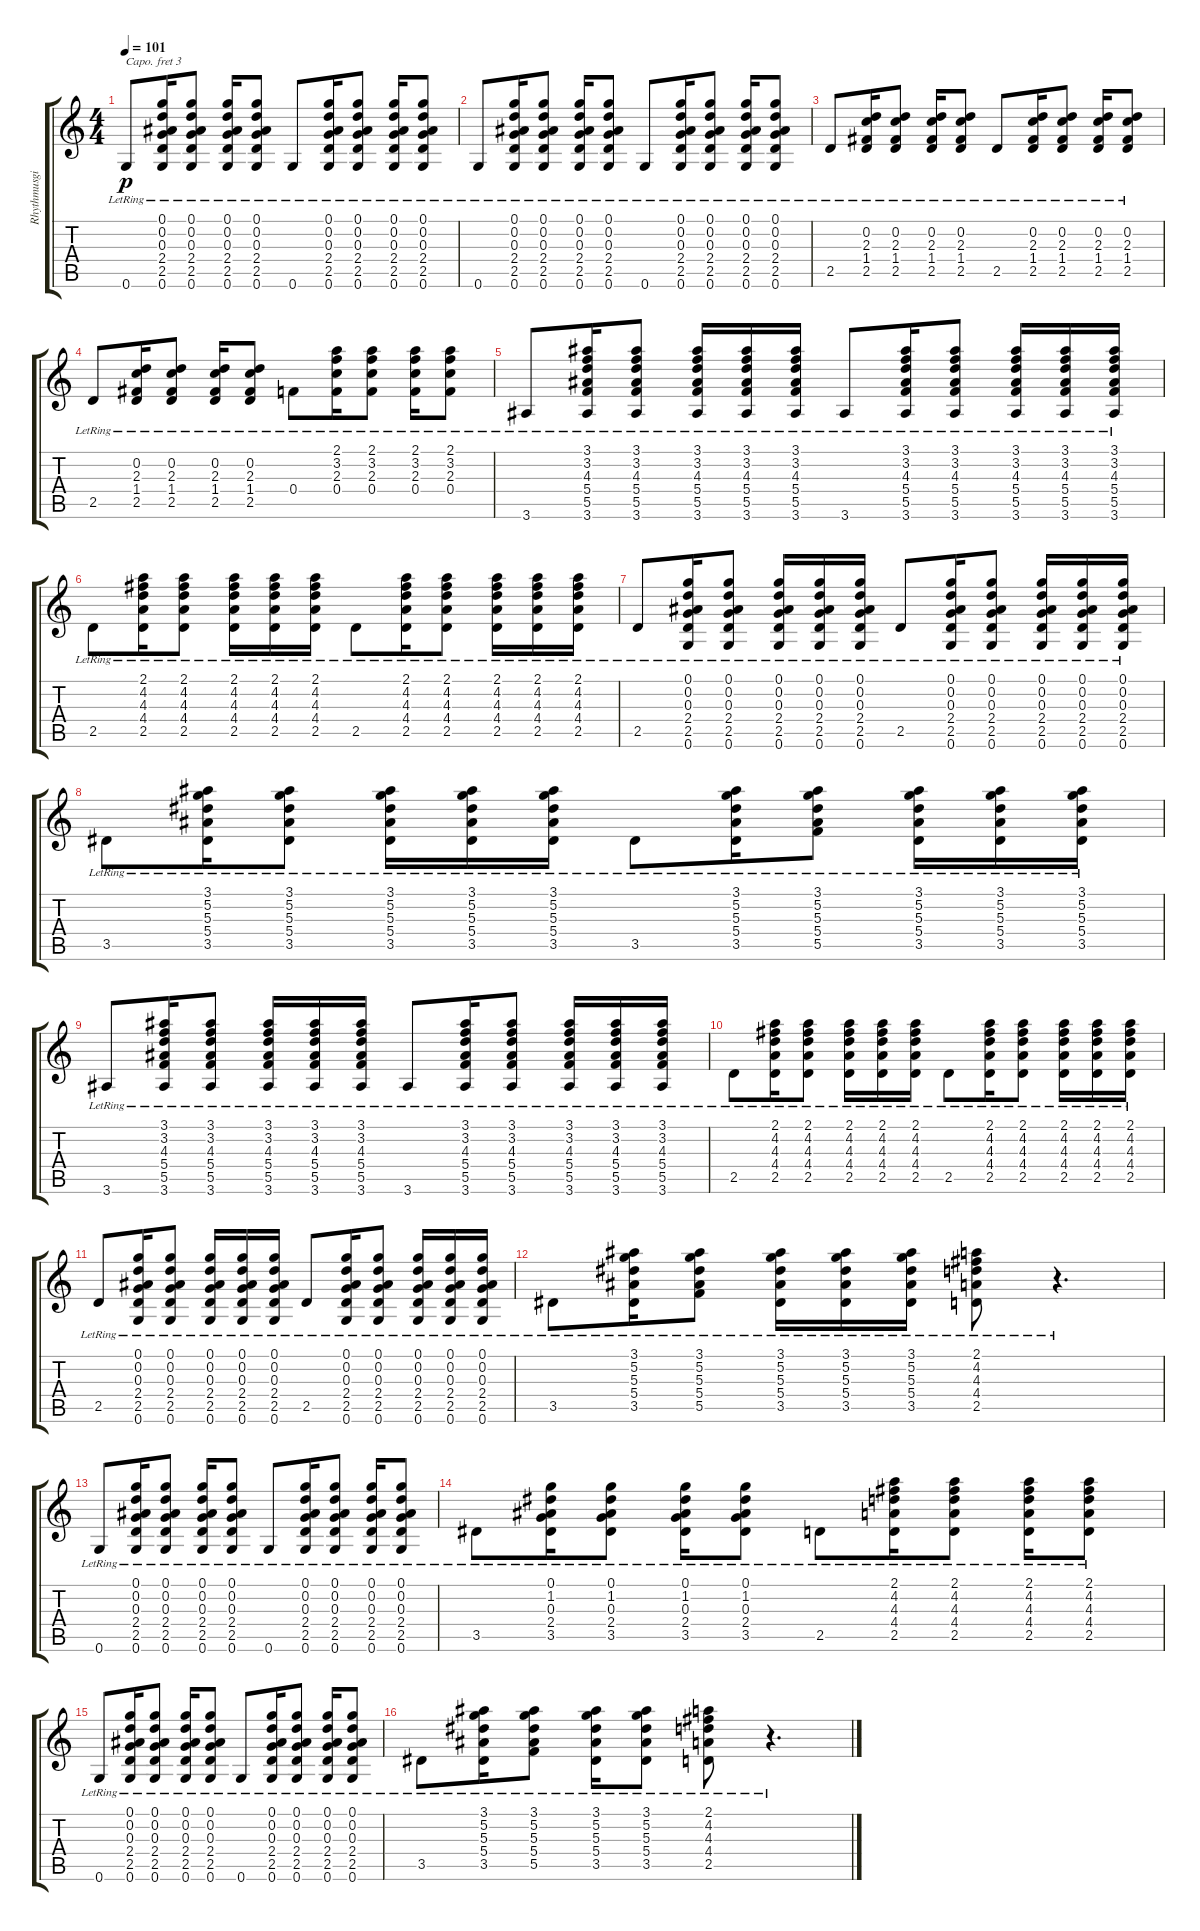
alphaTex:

\track ("Rhythmusgitarre" "Rhythmusgi") {instrument acousticguitarsteel}
\staff {score tabs}
\capo 3
\tuning (E4 B3 G3 D3 A2 E2) {hide}
\ts (4 4)
\tempo 101
\clef g2
\ks c
0.6{lr}.8{dy p} (0.1{lr} 0.2{lr} 0.3{lr} 2.4{lr} 2.5{lr} 0.6{lr}).16 (0.1{lr} 0.2{lr} 0.3{lr} 2.4{lr} 2.5{lr} 0.6{lr}).8 (0.1{lr} 0.2{lr} 0.3{lr} 2.4{lr} 2.5{lr} 0.6{lr}).16 (0.1{lr} 0.2{lr} 0.3{lr} 2.4{lr} 2.5{lr} 0.6{lr}).8 0.6{lr}.8 (0.1{lr} 0.2{lr} 0.3{lr} 2.4{lr} 2.5{lr} 0.6{lr}).16 (0.1{lr} 0.2{lr} 0.3{lr} 2.4{lr} 2.5{lr} 0.6{lr}).8 (0.1{lr} 0.2{lr} 0.3{lr} 2.4{lr} 2.5{lr} 0.6{lr}).16 (0.1{lr} 0.2{lr} 0.3{lr} 2.4{lr} 2.5{lr} 0.6{lr}).8 |
0.6{lr}.8 (0.1{lr} 0.2{lr} 0.3{lr} 2.4{lr} 2.5{lr} 0.6{lr}).16 (0.1{lr} 0.2{lr} 0.3{lr} 2.4{lr} 2.5{lr} 0.6{lr}).8 (0.1{lr} 0.2{lr} 0.3{lr} 2.4{lr} 2.5{lr} 0.6{lr}).16 (0.1{lr} 0.2{lr} 0.3{lr} 2.4{lr} 2.5{lr} 0.6{lr}).8 0.6{lr}.8 (0.1{lr} 0.2{lr} 0.3{lr} 2.4{lr} 2.5{lr} 0.6{lr}).16 (0.1{lr} 0.2{lr} 0.3{lr} 2.4{lr} 2.5{lr} 0.6{lr}).8 (0.1{lr} 0.2{lr} 0.3{lr} 2.4{lr} 2.5{lr} 0.6{lr}).16 (0.1{lr} 0.2{lr} 0.3{lr} 2.4{lr} 2.5{lr} 0.6{lr}).8 |
2.5{lr}.8 (0.2{lr} 2.3{lr} 1.4{lr} 2.5{lr}).16 (0.2{lr} 2.3{lr} 1.4{lr} 2.5{lr}).8 (0.2{lr} 2.3{lr} 1.4{lr} 2.5{lr}).16 (0.2{lr} 2.3{lr} 1.4{lr} 2.5{lr}).8 2.5{lr}.8 (0.2{lr} 2.3{lr} 1.4{lr} 2.5{lr}).16 (0.2{lr} 2.3{lr} 1.4{lr} 2.5{lr}).8 (0.2{lr} 2.3{lr} 1.4{lr} 2.5{lr}).16 (0.2{lr} 2.3{lr} 1.4{lr} 2.5{lr}).8 |
2.5{lr}.8 (0.2{lr} 2.3{lr} 1.4{lr} 2.5{lr}).16 (0.2{lr} 2.3{lr} 1.4{lr} 2.5{lr}).8 (0.2{lr} 2.3{lr} 1.4{lr} 2.5{lr}).16 (0.2{lr} 2.3{lr} 1.4{lr} 2.5{lr}).8 0.4{lr}.8 (2.1{lr} 3.2{lr} 2.3{lr} 0.4{lr}).16 (2.1{lr} 3.2{lr} 2.3{lr} 0.4{lr}).8 (2.1{lr} 3.2{lr} 2.3{lr} 0.4{lr}).16 (2.1{lr} 3.2{lr} 2.3{lr} 0.4{lr}).8 |
3.6{lr}.8 (3.1{lr} 3.2{lr} 4.3{lr} 5.4{lr} 5.5{lr} 3.6{lr}).16 (3.1{lr} 3.2{lr} 4.3{lr} 5.4{lr} 5.5{lr} 3.6{lr}).8 (3.1{lr} 3.2{lr} 4.3{lr} 5.4{lr} 5.5{lr} 3.6{lr}).16 (3.1{lr} 3.2{lr} 4.3{lr} 5.4{lr} 5.5{lr} 3.6{lr}).16 (3.1{lr} 3.2{lr} 4.3{lr} 5.4{lr} 5.5{lr} 3.6{lr}).16 3.6{lr}.8 (3.1{lr} 3.2{lr} 4.3{lr} 5.4{lr} 5.5{lr} 3.6{lr}).16 (3.1{lr} 3.2{lr} 4.3{lr} 5.4{lr} 5.5{lr} 3.6{lr}).8 (3.1{lr} 3.2{lr} 4.3{lr} 5.4{lr} 5.5{lr} 3.6{lr}).16 (3.1{lr} 3.2{lr} 4.3{lr} 5.4{lr} 5.5{lr} 3.6{lr}).16 (3.1{lr} 3.2{lr} 4.3{lr} 5.4{lr} 5.5{lr} 3.6{lr}).16 |
2.5{lr}.8 (2.1{lr} 4.2{lr} 4.3{lr} 4.4{lr} 2.5{lr}).16 (2.1{lr} 4.2{lr} 4.3{lr} 4.4{lr} 2.5{lr}).8 (2.1{lr} 4.2{lr} 4.3{lr} 4.4{lr} 2.5{lr}).16 (2.1{lr} 4.2{lr} 4.3{lr} 4.4{lr} 2.5{lr}).16 (2.1{lr} 4.2{lr} 4.3{lr} 4.4{lr} 2.5{lr}).16 2.5{lr}.8 (2.1{lr} 4.2{lr} 4.3{lr} 4.4{lr} 2.5{lr}).16 (2.1{lr} 4.2{lr} 4.3{lr} 4.4{lr} 2.5{lr}).8 (2.1{lr} 4.2{lr} 4.3{lr} 4.4{lr} 2.5{lr}).16 (2.1{lr} 4.2{lr} 4.3{lr} 4.4{lr} 2.5{lr}).16 (2.1{lr} 4.2{lr} 4.3{lr} 4.4{lr} 2.5{lr}).16 |
2.5{lr}.8 (0.1{lr} 0.2{lr} 0.3{lr} 2.4{lr} 2.5{lr} 0.6{lr}).16 (0.1{lr} 0.2{lr} 0.3{lr} 2.4{lr} 2.5{lr} 0.6{lr}).8 (0.1{lr} 0.2{lr} 0.3{lr} 2.4{lr} 2.5{lr} 0.6{lr}).16 (0.1{lr} 0.2{lr} 0.3{lr} 2.4{lr} 2.5{lr} 0.6{lr}).16 (0.1{lr} 0.2{lr} 0.3{lr} 2.4{lr} 2.5{lr} 0.6{lr}).16 2.5{lr}.8 (0.1{lr} 0.2{lr} 0.3{lr} 2.4{lr} 2.5{lr} 0.6{lr}).16 (0.1{lr} 0.2{lr} 0.3{lr} 2.4{lr} 2.5{lr} 0.6{lr}).8 (0.1{lr} 0.2{lr} 0.3{lr} 2.4{lr} 2.5{lr} 0.6{lr}).16 (0.1{lr} 0.2{lr} 0.3{lr} 2.4{lr} 2.5{lr} 0.6{lr}).16 (0.1{lr} 0.2{lr} 0.3{lr} 2.4{lr} 2.5{lr} 0.6{lr}).16 |
3.5{lr}.8 (3.1{lr} 5.2{lr} 5.3{lr} 5.4{lr} 3.5{lr}).16 (3.1{lr} 5.2{lr} 5.3{lr} 5.4{lr} 3.5{lr}).8 (3.1{lr} 5.2{lr} 5.3{lr} 5.4{lr} 3.5{lr}).16 (3.1{lr} 5.2{lr} 5.3{lr} 5.4{lr} 3.5{lr}).16 (3.1{lr} 5.2{lr} 5.3{lr} 5.4{lr} 3.5{lr}).16 3.5{lr}.8 (3.1{lr} 5.2{lr} 5.3{lr} 5.4{lr} 3.5{lr}).16 (3.1{lr} 5.2{lr} 5.3{lr} 5.4{lr} 5.5{lr}).8 (3.1{lr} 5.2{lr} 5.3{lr} 5.4{lr} 3.5{lr}).16 (3.1{lr} 5.2{lr} 5.3{lr} 5.4{lr} 3.5{lr}).16 (3.1{lr} 5.2{lr} 5.3{lr} 5.4{lr} 3.5{lr}).16 |
3.6{lr}.8 (3.1{lr} 3.2{lr} 4.3{lr} 5.4{lr} 5.5{lr} 3.6{lr}).16 (3.1{lr} 3.2{lr} 4.3{lr} 5.4{lr} 5.5{lr} 3.6{lr}).8 (3.1{lr} 3.2{lr} 4.3{lr} 5.4{lr} 5.5{lr} 3.6{lr}).16 (3.1{lr} 3.2{lr} 4.3{lr} 5.4{lr} 5.5{lr} 3.6{lr}).16 (3.1{lr} 3.2{lr} 4.3{lr} 5.4{lr} 5.5{lr} 3.6{lr}).16 3.6{lr}.8 (3.1{lr} 3.2{lr} 4.3{lr} 5.4{lr} 5.5{lr} 3.6{lr}).16 (3.1{lr} 3.2{lr} 4.3{lr} 5.4{lr} 5.5{lr} 3.6{lr}).8 (3.1{lr} 3.2{lr} 4.3{lr} 5.4{lr} 5.5{lr} 3.6{lr}).16 (3.1{lr} 3.2{lr} 4.3{lr} 5.4{lr} 5.5{lr} 3.6{lr}).16 (3.1{lr} 3.2{lr} 4.3{lr} 5.4{lr} 5.5{lr} 3.6{lr}).16 |
2.5{lr}.8 (2.1{lr} 4.2{lr} 4.3{lr} 4.4{lr} 2.5{lr}).16 (2.1{lr} 4.2{lr} 4.3{lr} 4.4{lr} 2.5{lr}).8 (2.1{lr} 4.2{lr} 4.3{lr} 4.4{lr} 2.5{lr}).16 (2.1{lr} 4.2{lr} 4.3{lr} 4.4{lr} 2.5{lr}).16 (2.1{lr} 4.2{lr} 4.3{lr} 4.4{lr} 2.5{lr}).16 2.5{lr}.8 (2.1{lr} 4.2{lr} 4.3{lr} 4.4{lr} 2.5{lr}).16 (2.1{lr} 4.2{lr} 4.3{lr} 4.4{lr} 2.5{lr}).8 (2.1{lr} 4.2{lr} 4.3{lr} 4.4{lr} 2.5{lr}).16 (2.1{lr} 4.2{lr} 4.3{lr} 4.4{lr} 2.5{lr}).16 (2.1{lr} 4.2{lr} 4.3{lr} 4.4{lr} 2.5{lr}).16 |
2.5{lr}.8 (0.1{lr} 0.2{lr} 0.3{lr} 2.4{lr} 2.5{lr} 0.6{lr}).16 (0.1{lr} 0.2{lr} 0.3{lr} 2.4{lr} 2.5{lr} 0.6{lr}).8 (0.1{lr} 0.2{lr} 0.3{lr} 2.4{lr} 2.5{lr} 0.6{lr}).16 (0.1{lr} 0.2{lr} 0.3{lr} 2.4{lr} 2.5{lr} 0.6{lr}).16 (0.1{lr} 0.2{lr} 0.3{lr} 2.4{lr} 2.5{lr} 0.6{lr}).16 2.5{lr}.8 (0.1{lr} 0.2{lr} 0.3{lr} 2.4{lr} 2.5{lr} 0.6{lr}).16 (0.1{lr} 0.2{lr} 0.3{lr} 2.4{lr} 2.5{lr} 0.6{lr}).8 (0.1{lr} 0.2{lr} 0.3{lr} 2.4{lr} 2.5{lr} 0.6{lr}).16 (0.1{lr} 0.2{lr} 0.3{lr} 2.4{lr} 2.5{lr} 0.6{lr}).16 (0.1{lr} 0.2{lr} 0.3{lr} 2.4{lr} 2.5{lr} 0.6{lr}).16 |
3.5{lr}.8 (3.1{lr} 5.2{lr} 5.3{lr} 5.4{lr} 3.5{lr}).16 (3.1{lr} 5.2{lr} 5.3{lr} 5.4{lr} 5.5{lr}).8 (3.1{lr} 5.2{lr} 5.3{lr} 5.4{lr} 3.5{lr}).16 (3.1{lr} 5.2{lr} 5.3{lr} 5.4{lr} 3.5{lr}).16 (3.1{lr} 5.2{lr} 5.3{lr} 5.4{lr} 3.5{lr}).16 (2.1{lr} 4.2{lr} 4.3{lr} 4.4{lr} 2.5{lr}).8 r.4{d} |
0.6{lr}.8 (0.1{lr} 0.2{lr} 0.3{lr} 2.4{lr} 2.5{lr} 0.6{lr}).16 (0.1{lr} 0.2{lr} 0.3{lr} 2.4{lr} 2.5{lr} 0.6{lr}).8 (0.1{lr} 0.2{lr} 0.3{lr} 2.4{lr} 2.5{lr} 0.6{lr}).16 (0.1{lr} 0.2{lr} 0.3{lr} 2.4{lr} 2.5{lr} 0.6{lr}).8 0.6{lr}.8 (0.1{lr} 0.2{lr} 0.3{lr} 2.4{lr} 2.5{lr} 0.6{lr}).16 (0.1{lr} 0.2{lr} 0.3{lr} 2.4{lr} 2.5{lr} 0.6{lr}).8 (0.1{lr} 0.2{lr} 0.3{lr} 2.4{lr} 2.5{lr} 0.6{lr}).16 (0.1{lr} 0.2{lr} 0.3{lr} 2.4{lr} 2.5{lr} 0.6{lr}).8 |
3.5{lr}.8 (0.1{lr} 1.2{lr} 0.3{lr} 2.4{lr} 3.5{lr}).16 (0.1{lr} 1.2{lr} 0.3{lr} 2.4{lr} 3.5{lr}).8 (0.1{lr} 1.2{lr} 0.3{lr} 2.4{lr} 3.5{lr}).16 (0.1{lr} 1.2{lr} 0.3{lr} 2.4{lr} 3.5{lr}).8 2.5{lr}.8 (2.1{lr} 4.2{lr} 4.3{lr} 4.4{lr} 2.5{lr}).16 (2.1{lr} 4.2{lr} 4.3{lr} 4.4{lr} 2.5{lr}).8 (2.1{lr} 4.2{lr} 4.3{lr} 4.4{lr} 2.5{lr}).16 (2.1{lr} 4.2{lr} 4.3{lr} 4.4{lr} 2.5{lr}).8 |
0.6{lr}.8 (0.1{lr} 0.2{lr} 0.3{lr} 2.4{lr} 2.5{lr} 0.6{lr}).16 (0.1{lr} 0.2{lr} 0.3{lr} 2.4{lr} 2.5{lr} 0.6{lr}).8 (0.1{lr} 0.2{lr} 0.3{lr} 2.4{lr} 2.5{lr} 0.6{lr}).16 (0.1{lr} 0.2{lr} 0.3{lr} 2.4{lr} 2.5{lr} 0.6{lr}).8 0.6{lr}.8 (0.1{lr} 0.2{lr} 0.3{lr} 2.4{lr} 2.5{lr} 0.6{lr}).16 (0.1{lr} 0.2{lr} 0.3{lr} 2.4{lr} 2.5{lr} 0.6{lr}).8 (0.1{lr} 0.2{lr} 0.3{lr} 2.4{lr} 2.5{lr} 0.6{lr}).16 (0.1{lr} 0.2{lr} 0.3{lr} 2.4{lr} 2.5{lr} 0.6{lr}).8 |
3.5{lr}.8 (3.1{lr} 5.2{lr} 5.3{lr} 5.4{lr} 3.5{lr}).16 (3.1{lr} 5.2{lr} 5.3{lr} 5.4{lr} 5.5{lr}).8 (3.1{lr} 5.2{lr} 5.3{lr} 5.4{lr} 3.5{lr}).16 (3.1{lr} 5.2{lr} 5.3{lr} 5.4{lr} 3.5{lr}).8 (2.1{lr} 4.2{lr} 4.3{lr} 4.4{lr} 2.5{lr}).8 r.4{d}
